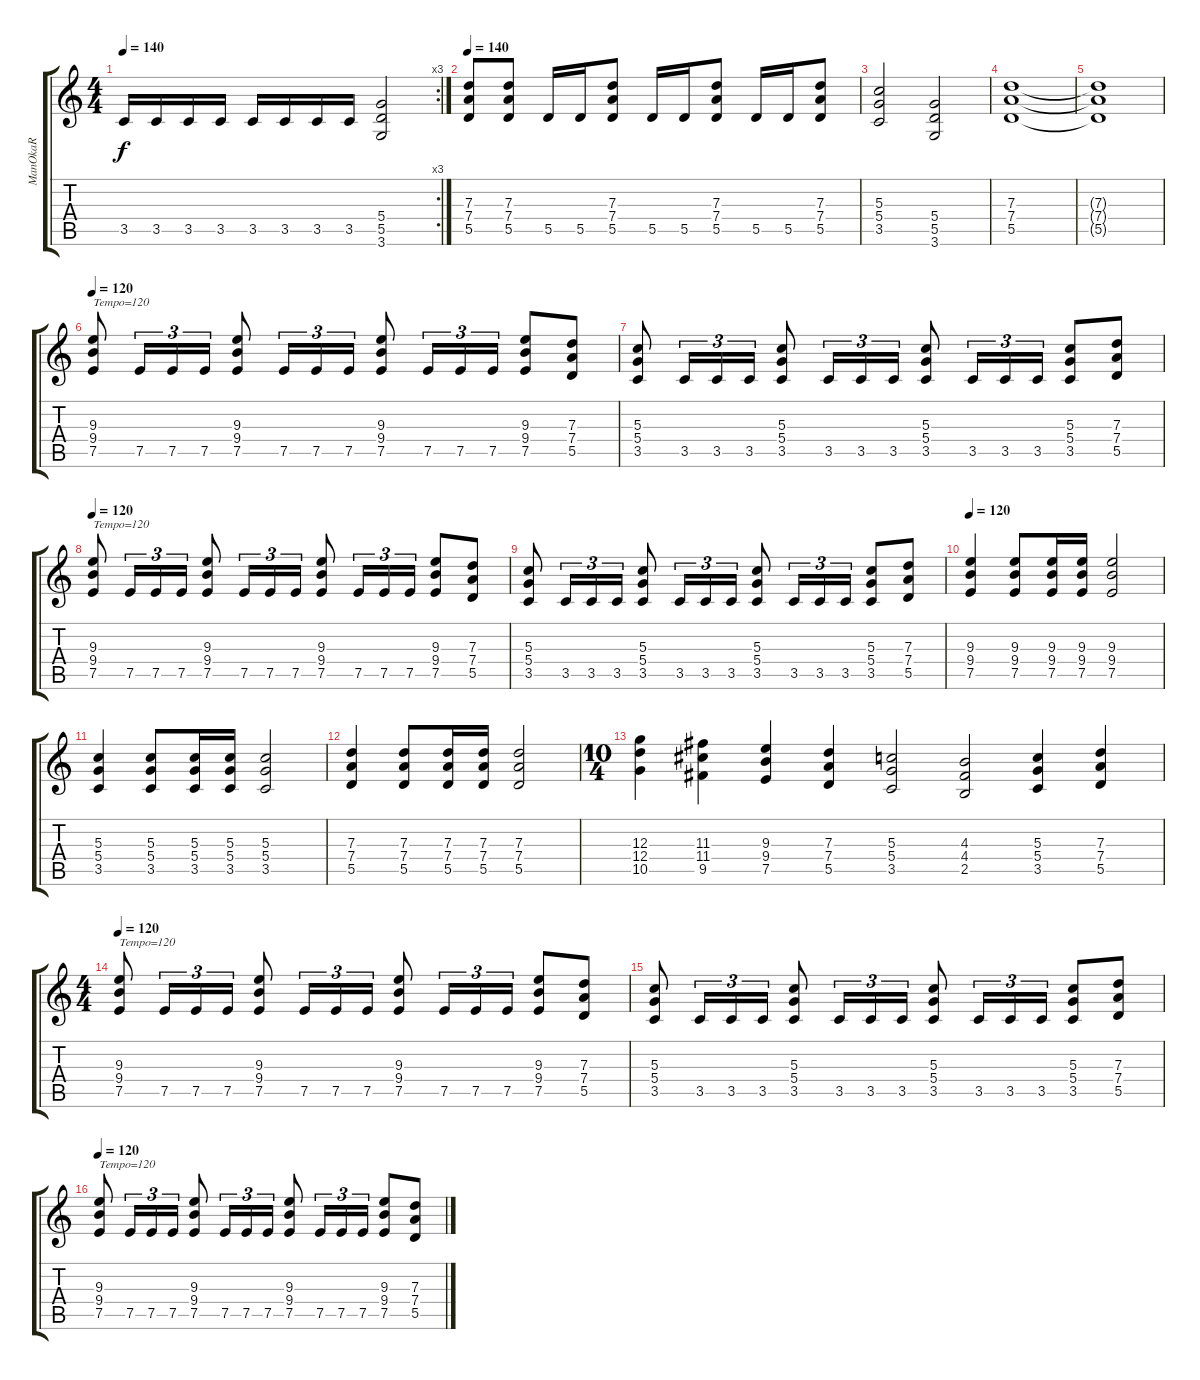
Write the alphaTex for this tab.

\track ("ManOkaR" "ManOkaR") {instrument distortionguitar}
\staff {score tabs}
\tuning (E4 B3 G3 D3 A2 E2) {hide}
\rc 3
\ts (4 4)
\tempo 140
\clef g2
\ks c
3.5.16{dy f} 3.5.16 3.5.16 3.5.16 3.5.16 3.5.16 3.5.16 3.5.16 (5.4 5.5 3.6).2 |
\tempo 140
(7.3 7.4 5.5).8{volume 13} (7.3 7.4 5.5).8 5.5.16 5.5.16 (7.3 7.4 5.5).8 5.5.16 5.5.16 (7.3 7.4 5.5).8 5.5.16 5.5.16 (7.3 7.4 5.5).8 |
(5.3 5.4 3.5).2 (5.4 5.5 3.6).2 |
(7.3 7.4 5.5).1 |
(7.3{t} 7.4{t} 5.5{t}).1 |
\tempo 120
(9.3 9.4 7.5).8{txt "Tempo=120" volume 15} 7.5.16{tu (3 2)} 7.5.16{tu (3 2)} 7.5.16{tu (3 2)} (9.3 9.4 7.5).8 7.5.16{tu (3 2)} 7.5.16{tu (3 2)} 7.5.16{tu (3 2)} (9.3 9.4 7.5).8 7.5.16{tu (3 2)} 7.5.16{tu (3 2)} 7.5.16{tu (3 2)} (9.3 9.4 7.5).8 (7.3 7.4 5.5).8 |
(5.3 5.4 3.5).8 3.5.16{tu (3 2)} 3.5.16{tu (3 2)} 3.5.16{tu (3 2)} (5.3 5.4 3.5).8 3.5.16{tu (3 2)} 3.5.16{tu (3 2)} 3.5.16{tu (3 2)} (5.3 5.4 3.5).8 3.5.16{tu (3 2)} 3.5.16{tu (3 2)} 3.5.16{tu (3 2)} (5.3 5.4 3.5).8 (7.3 7.4 5.5).8 |
\tempo 120
(9.3 9.4 7.5).8{txt "Tempo=120" volume 15} 7.5.16{tu (3 2)} 7.5.16{tu (3 2)} 7.5.16{tu (3 2)} (9.3 9.4 7.5).8 7.5.16{tu (3 2)} 7.5.16{tu (3 2)} 7.5.16{tu (3 2)} (9.3 9.4 7.5).8 7.5.16{tu (3 2)} 7.5.16{tu (3 2)} 7.5.16{tu (3 2)} (9.3 9.4 7.5).8 (7.3 7.4 5.5).8 |
(5.3 5.4 3.5).8 3.5.16{tu (3 2)} 3.5.16{tu (3 2)} 3.5.16{tu (3 2)} (5.3 5.4 3.5).8 3.5.16{tu (3 2)} 3.5.16{tu (3 2)} 3.5.16{tu (3 2)} (5.3 5.4 3.5).8 3.5.16{tu (3 2)} 3.5.16{tu (3 2)} 3.5.16{tu (3 2)} (5.3 5.4 3.5).8 (7.3 7.4 5.5).8 |
\tempo 120
(9.3 9.4 7.5).4{volume 16} (9.3 9.4 7.5).8 (9.3 9.4 7.5).16 (9.3 9.4 7.5).16 (9.3 9.4 7.5).2 |
(5.3 5.4 3.5).4 (5.3 5.4 3.5).8 (5.3 5.4 3.5).16 (5.3 5.4 3.5).16 (5.3 5.4 3.5).2 |
(7.3 7.4 5.5).4 (7.3 7.4 5.5).8 (7.3 7.4 5.5).16 (7.3 7.4 5.5).16 (7.3 7.4 5.5).2 |
\ts (10 4)
(12.3 12.4 10.5).4 (11.3 11.4 9.5).4 (9.3 9.4 7.5).4 (7.3 7.4 5.5).4 (5.3 5.4 3.5).2 (4.3 4.4 2.5).2 (5.3 5.4 3.5).4 (7.3 7.4 5.5).4 |
\ts (4 4)
\tempo 120
(9.3 9.4 7.5).8{txt "Tempo=120" volume 15} 7.5.16{tu (3 2)} 7.5.16{tu (3 2)} 7.5.16{tu (3 2)} (9.3 9.4 7.5).8 7.5.16{tu (3 2)} 7.5.16{tu (3 2)} 7.5.16{tu (3 2)} (9.3 9.4 7.5).8 7.5.16{tu (3 2)} 7.5.16{tu (3 2)} 7.5.16{tu (3 2)} (9.3 9.4 7.5).8 (7.3 7.4 5.5).8 |
(5.3 5.4 3.5).8 3.5.16{tu (3 2)} 3.5.16{tu (3 2)} 3.5.16{tu (3 2)} (5.3 5.4 3.5).8 3.5.16{tu (3 2)} 3.5.16{tu (3 2)} 3.5.16{tu (3 2)} (5.3 5.4 3.5).8 3.5.16{tu (3 2)} 3.5.16{tu (3 2)} 3.5.16{tu (3 2)} (5.3 5.4 3.5).8 (7.3 7.4 5.5).8 |
\tempo 120
(9.3 9.4 7.5).8{txt "Tempo=120" volume 15} 7.5.16{tu (3 2)} 7.5.16{tu (3 2)} 7.5.16{tu (3 2)} (9.3 9.4 7.5).8 7.5.16{tu (3 2)} 7.5.16{tu (3 2)} 7.5.16{tu (3 2)} (9.3 9.4 7.5).8 7.5.16{tu (3 2)} 7.5.16{tu (3 2)} 7.5.16{tu (3 2)} (9.3 9.4 7.5).8 (7.3 7.4 5.5).8
